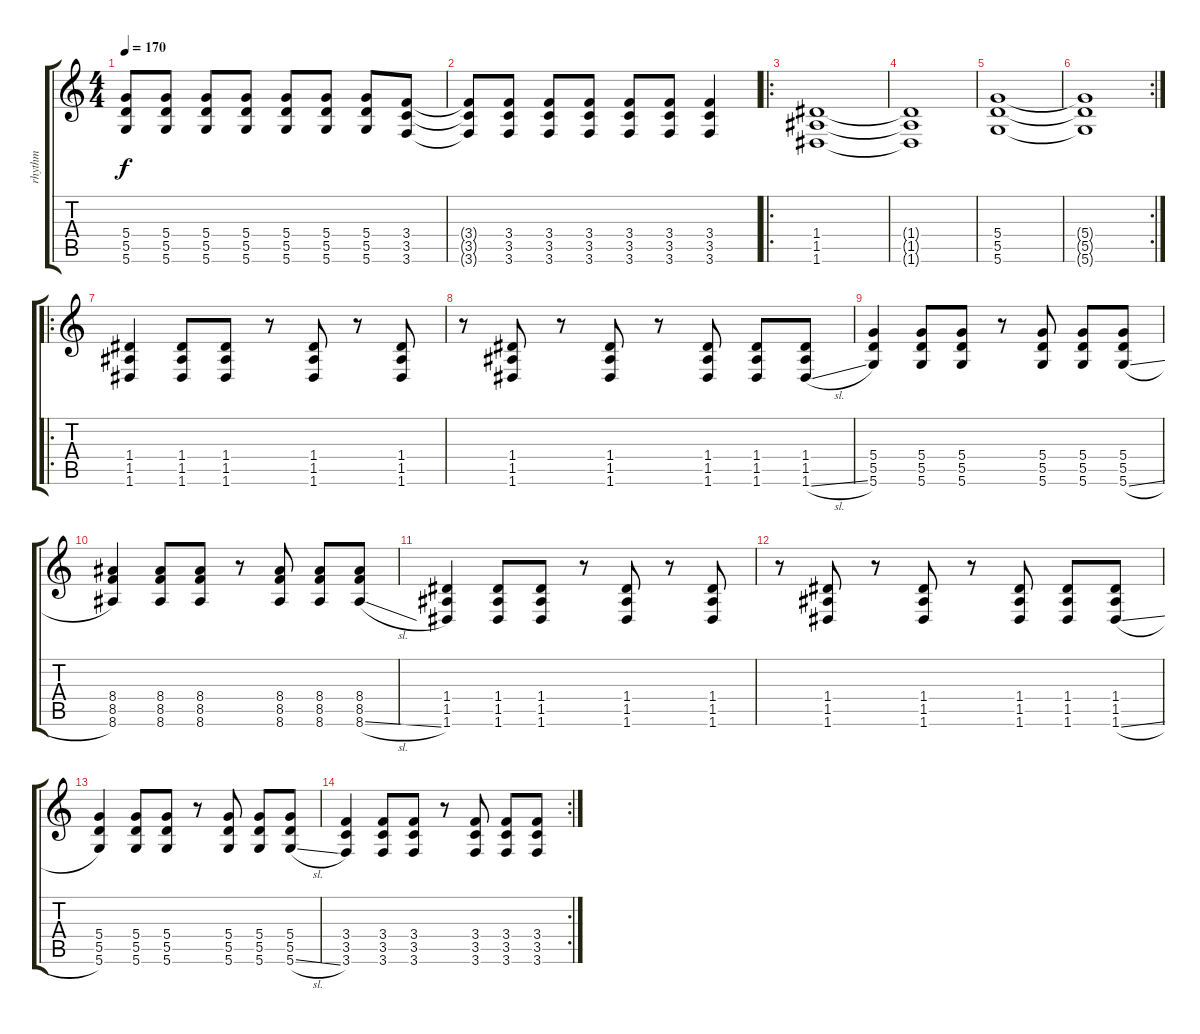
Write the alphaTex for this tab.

\track ("rhythm" "rhythm") {solo instrument distortionguitar}
\staff {score tabs}
\tuning (E4 B3 G3 D3 A2 D2) {hide}
\ts (4 4)
\tempo 170
\clef g2
\ks c
(5.4{t} 5.5{t} 5.6{t}).8{dy f} (5.4 5.5 5.6).8 (5.4 5.5 5.6).8 (5.4 5.5 5.6).8 (5.4 5.5 5.6).8 (5.4 5.5 5.6).8 (5.4 5.5 5.6).8 (3.4 3.5 3.6).8 |
(3.4{t} 3.5{t} 3.6{t}).8 (3.4 3.5 3.6).8 (3.4 3.5 3.6).8 (3.4 3.5 3.6).8 (3.4 3.5 3.6).8 (3.4 3.5 3.6).8 (3.4 3.5 3.6).4 |
\ro
(1.4 1.5 1.6).1 |
(1.4{t} 1.5{t} 1.6{t}).1 |
(5.4 5.5 5.6).1 |
\rc 2
(5.4{t} 5.5{t} 5.6{t}).1 |
\ro
(1.4 1.5 1.6).4 (1.4 1.5 1.6).8 (1.4 1.5 1.6).8 r.8 (1.4 1.5 1.6).8 r.8 (1.4 1.5 1.6).8 |
r.8 (1.4 1.5 1.6).8 r.8 (1.4 1.5 1.6).8 r.8 (1.4 1.5 1.6).8 (1.4 1.5 1.6).8 (1.4 1.5 1.6{sl}).8 |
(5.4 5.5 5.6).4 (5.4 5.5 5.6).8 (5.4 5.5 5.6).8 r.8 (5.4 5.5 5.6).8 (5.4 5.5 5.6).8 (5.4 5.5 5.6{sl}).8 |
(8.4 8.5 8.6).4 (8.4 8.5 8.6).8 (8.4 8.5 8.6).8 r.8 (8.4 8.5 8.6).8 (8.4 8.5 8.6).8 (8.4 8.5 8.6{sl}).8 |
(1.4 1.5 1.6).4 (1.4 1.5 1.6).8 (1.4 1.5 1.6).8 r.8 (1.4 1.5 1.6).8 r.8 (1.4 1.5 1.6).8 |
r.8 (1.4 1.5 1.6).8 r.8 (1.4 1.5 1.6).8 r.8 (1.4 1.5 1.6).8 (1.4 1.5 1.6).8 (1.4 1.5 1.6{sl}).8 |
(5.4 5.5 5.6).4 (5.4 5.5 5.6).8 (5.4 5.5 5.6).8 r.8 (5.4 5.5 5.6).8 (5.4 5.5 5.6).8 (5.4 5.5 5.6{sl}).8 |
\rc 2
(3.4 3.5 3.6).4 (3.4 3.5 3.6).8 (3.4 3.5 3.6).8 r.8 (3.4 3.5 3.6).8 (3.4 3.5 3.6).8 (3.4 3.5 3.6).8
